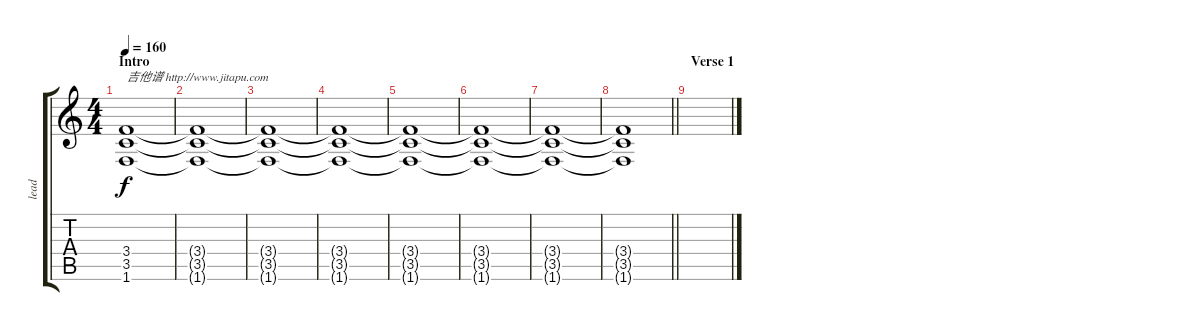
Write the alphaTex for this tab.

\track ("lead" "lead") {instrument overdrivenguitar}
\staff {score tabs}
\tuning (E4 B3 G3 D3 A2 E2) {hide}
\ts (4 4)
\section ("" "Intro")
\tempo 160
\clef g2
\ks c
(3.4 3.5 1.6).1{txt "吉他谱 http://www.jitapu.com" dy f volume 13 instrument overdrivenguitar} |
(3.4{t} 3.5{t} 1.6{t}).1 |
(3.4{t} 3.5{t} 1.6{t}).1 |
(3.4{t} 3.5{t} 1.6{t}).1 |
(3.4{t} 3.5{t} 1.6{t}).1 |
(3.4{t} 3.5{t} 1.6{t}).1 |
(3.4{t} 3.5{t} 1.6{t}).1 |
\barLineRight lightlight
(3.4{t} 3.5{t} 1.6{t}).1 |
\section ("" "Verse 1")
